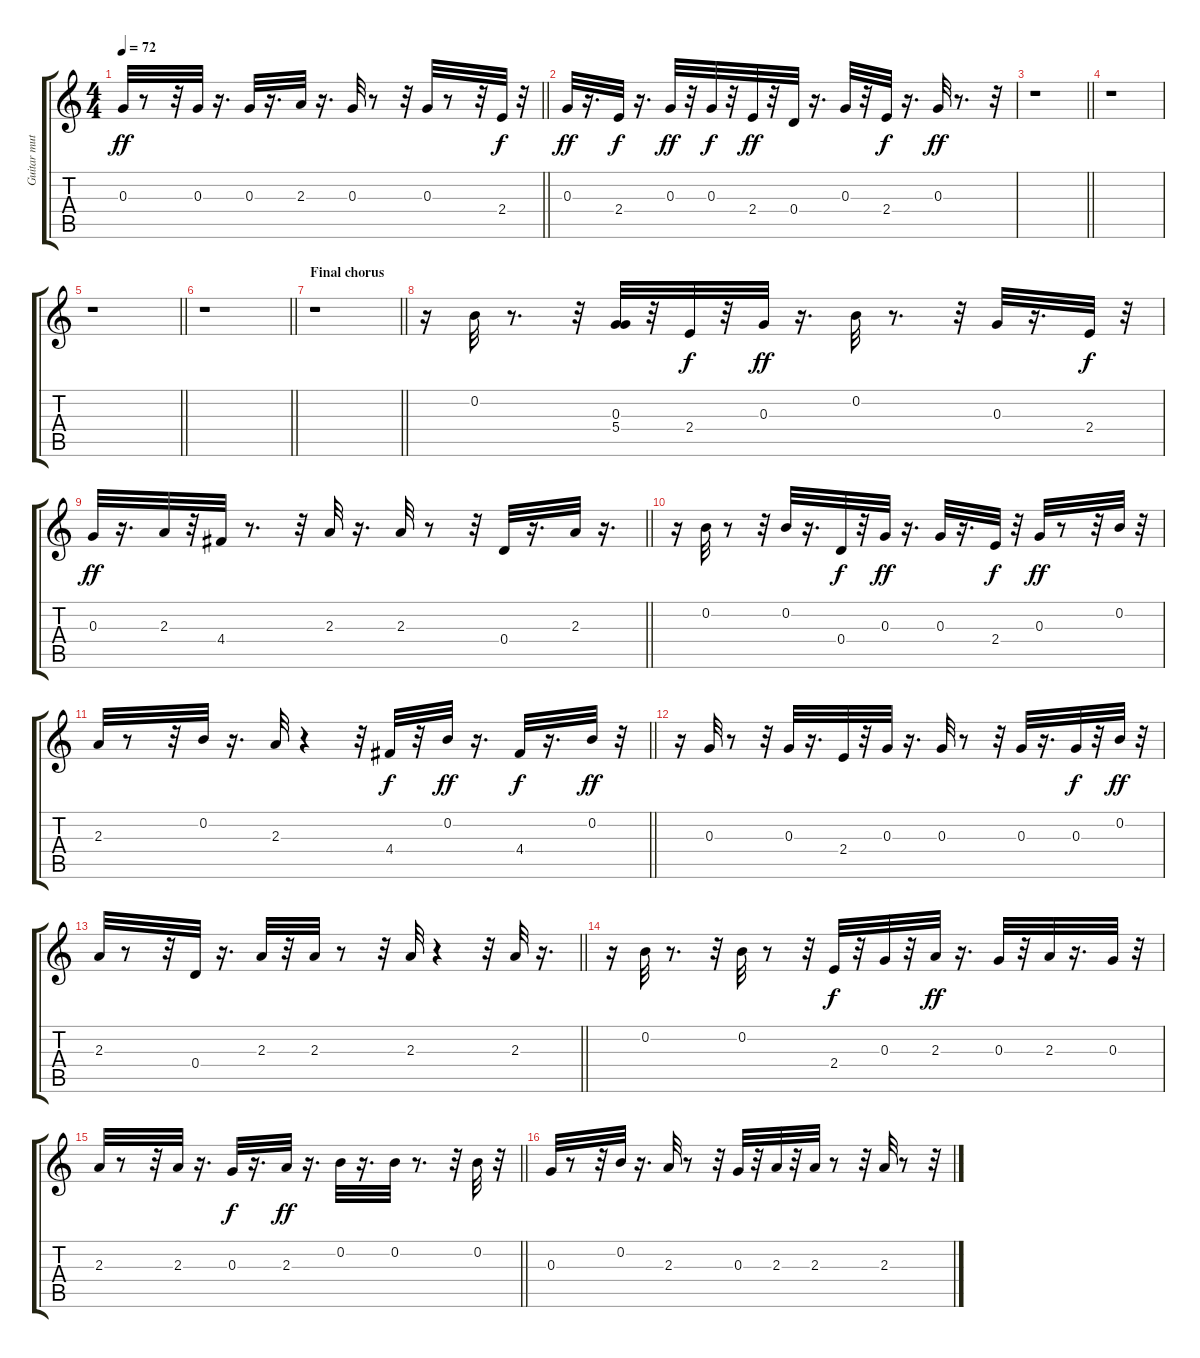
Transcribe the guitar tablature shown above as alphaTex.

\track ("Guitar muted" "Guitar mut") {instrument electricguitarmuted}
\staff {score tabs}
\tuning (E4 B3 G3 D3 A2 E2) {hide}
\ts (4 4)
\tempo 72
\clef g2
\barLineRight lightlight
\ks c
0.3.32{dy ff} r.8 r.32 0.3.32 r.16{d} 0.3.32 r.16{d} 2.3.32 r.16{d} 0.3.32 r.8 r.32 0.3.32 r.8 r.32 2.4.32{dy f} r.32 |
0.3.32{dy ff} r.16{d} 2.4.32{dy f} r.16{d} 0.3.32{dy ff} r.32 0.3.32{dy f} r.32 2.4.32{dy ff} r.32 0.4.32 r.16{d} 0.3.32 r.32 2.4.32{dy f} r.16{d} 0.3.32{dy ff} r.8{d} r.32 |
\barLineRight lightlight
r.1 |
r.1 |
\barLineRight lightlight
r.1 |
\barLineRight lightlight
r.1 |
\section ("" "Final chorus")
\barLineRight lightlight
r.1 |
r.16 0.2.32 r.8{d} r.32 (0.3 5.4).32 r.32 2.4.32{dy f} r.32 0.3.32{dy ff} r.16{d} 0.2.32 r.8{d} r.32 0.3.32 r.16{d} 2.4.32{dy f} r.32 |
\barLineRight lightlight
0.3.32{dy ff} r.16{d} 2.3.32 r.32 4.4.32 r.8{d} r.32 2.3.32 r.16{d} 2.3.32 r.8 r.32 0.4.32 r.16{d} 2.3.32 r.16{d} |
r.16 0.2.32 r.8 r.32 0.2.32 r.16{d} 0.4.32{dy f} r.32 0.3.32{dy ff} r.16{d} 0.3.32 r.16{d} 2.4.32{dy f} r.32 0.3.32{dy ff} r.8 r.32 0.2.32 r.32 |
\barLineRight lightlight
2.3.32 r.8 r.32 0.2.32 r.16{d} 2.3.32 r.4 r.32 4.4.32{dy f} r.32 0.2.32{dy ff} r.16{d} 4.4.32{dy f} r.16{d} 0.2.32{dy ff} r.32 |
r.16 0.3.32 r.8 r.32 0.3.32 r.16{d} 2.4.32 r.32 0.3.32 r.16{d} 0.3.32 r.8 r.32 0.3.32 r.16{d} 0.3.32{dy f} r.32 0.2.32{dy ff} r.32 |
\barLineRight lightlight
2.3.32 r.8 r.32 0.4.32 r.16{d} 2.3.32 r.32 2.3.32 r.8 r.32 2.3.32 r.4 r.32 2.3.32 r.16{d} |
r.16 0.2.32 r.8{d} r.32 0.2.32 r.8 r.32 2.4.32{dy f} r.32 0.3.32 r.32 2.3.32{dy ff} r.16{d} 0.3.32 r.32 2.3.32 r.16{d} 0.3.32 r.32 |
\barLineRight lightlight
2.3.32 r.8 r.32 2.3.32 r.16{d} 0.3.32{dy f} r.16{d} 2.3.32{dy ff} r.16{d} 0.2.32 r.16{d} 0.2.32 r.8{d} r.32 0.2.32 r.32 |
0.3.32 r.8 r.32 0.2.32 r.16{d} 2.3.32 r.8 r.32 0.3.32 r.32 2.3.32 r.32 2.3.32 r.8 r.32 2.3.32 r.8 r.32
